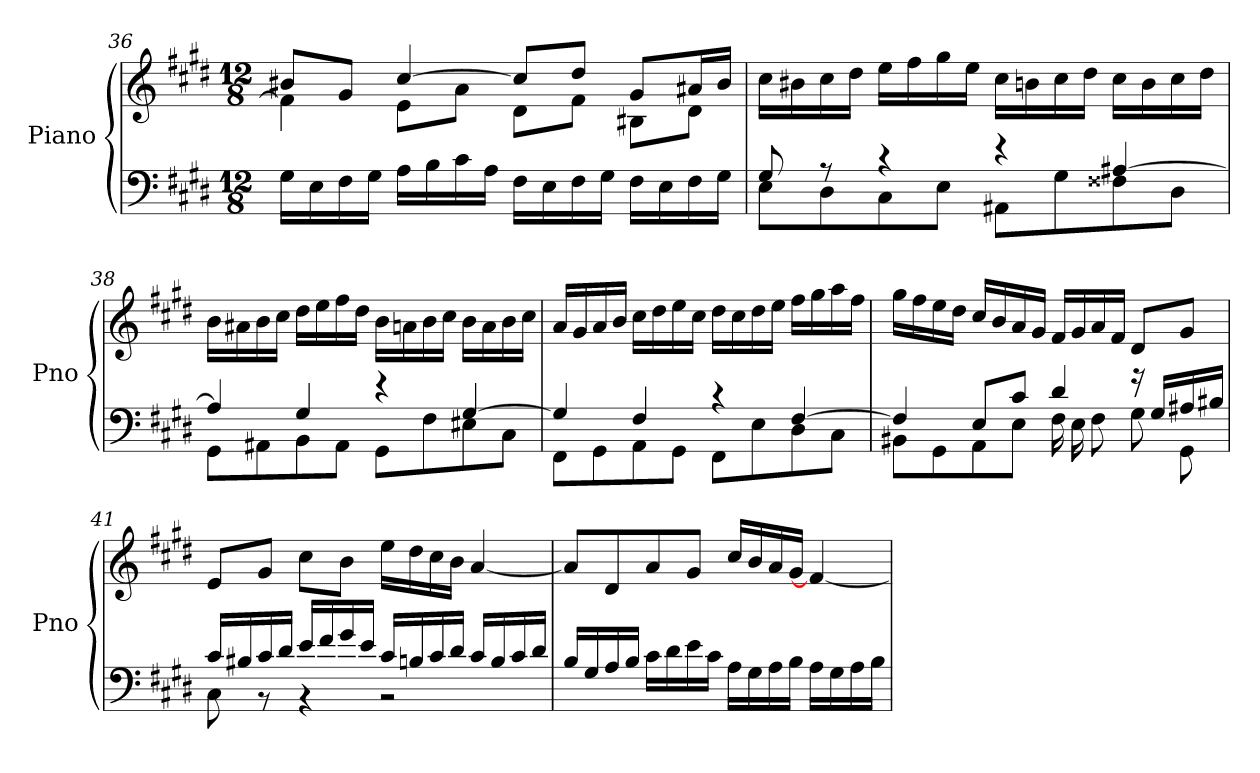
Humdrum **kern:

**kern	**kern
*part1	*part1
*staff2	*staff1
*I"Piano	*
*I'Pno	*
*clefF4	*clefG2
*k[f#c#g#d#]	*k[f#c#g#d#]
*E:	*E:
*M12/8	*M12/8
=36	=36
*	*^
16G#LL	8b#XL	4f#\]
16E	.	.
16F#	8g#J	.
16G#JJ	.	.
16ALL	[4cc#/	8e\L
16B	.	.
16c#	.	8a\J
16AJJ	.	.
16F#LL	8cc#/L]	8d#L
16E	.	.
16F#	8dd#/J	8f#J
16G#JJ	.	.
16F#LL	8g#L	8B#XL
16E	.	.
16F#	16a#XL	8d#J
16G#JJ	16b#JJ	.
!!LO:LB:g=z	!!
=37	=37	=37
*^	*	*
8G#/	8E\L	4ryy	16cc#LL
.	.	.	16b#X
8r	8D#\	.	16cc#
.	.	.	16dd#JJ
4r	8C#\	4ryy	16eeLL
.	.	.	16ff#
.	8E\J	.	16gg#
.	.	.	16eeJJ
4r	8AA#XL	4ryy	16cc#LL
.	.	.	16bn
.	8G#	.	16cc#
.	.	.	16dd#JJ
[4A#X/	8F##X\	4ryy	16cc#LL
.	.	.	16b
.	8D#J	.	16cc#
.	.	.	16dd#JJ
=38	=38	=38	=38
4A#/]	8GG#L	4ryy	16b\LL
.	.	.	16a#X\
.	8AA#X	.	16b\
.	.	.	16cc#\JJ
4G#/	8BB	4ryy	16dd#LL
.	.	.	16ee
.	8AA#J	.	16ff#
.	.	.	16dd#JJ
4r	8GG#L	4ryy	16b\LL
.	.	.	16an\
.	8F#	.	16b\
.	.	.	16cc#\JJ
[4G#/	8E#X	4ryy	16b\LL
.	.	.	16a\
.	8C#J	.	16b\
.	.	.	16cc#\JJ
!!LO:LB:g=z	!!
=39	=39	=39	=39
4G#/]	8FF#\L	16aLL	1ryy
.	.	16g#	.
.	8GG#\	16a	.
.	.	16bJJ	.
4F#/	8AA\	16cc#\LL	.
.	.	16dd#\	.
.	8GG#\J	16ee\	.
.	.	16cc#\JJ	.
4r	8FF#L	16dd#\LL	.
.	.	16cc#\	.
.	8E	16dd#\	.
.	.	16ee\JJ	.
[4F#/	8D#	16ff#\LL	.
.	.	16gg#\	.
.	8C#J	16aa\	.
.	.	16ff#\JJ	.
=40	=40	=40	=40
4F#/]	8BB#X\L	16gg#\LL	1ryy
.	.	16ff#\	.
.	8GG#\	16ee\	.
.	.	16dd#\JJ	.
8EL	8AA\	16cc#LL	.
.	.	16b	.
8c#J	8E\J	16a	.
.	.	16g#JJ	.
4d#/	16F#\LL	16f#LL	.
.	16E\	16g#	.
.	8F#\J	16a	.
.	.	16f#JJ	.
16r	8G#L	8d#L	.
16G#\LL	.	.	.
16A#X/	8GG#J	8g#J	.
16B#X/JJ	.	.	.
=41	=41	=41	=41
16c#/LL	8C#\	8eL	1ryy
16B#X/	.	.	.
16c#/	8r	8g#J	.
16d#/JJ	.	.	.
16e/LL	4r	8cc#L	.
16f#/	.	.	.
16g#/	.	8bJ	.
16e/JJ	.	.	.
16c#LL	2r	16eeLL	.
16Bn	.	16dd#	.
16c#	.	16cc#	.
16d#JJ	.	16bJJ	.
16c#LL	.	[4a/	.
16B	.	.	.
16c#	.	.	.
16d#JJ	.	.	.
*	*	*v	*v
!!LO:LB:g=z
=42	=42	=42
16B/LL	1ryy	8aL]
16G#/	.	.
16A/	.	8d#
16B/JJ	.	.
16c#LL	.	8a
16d#	.	.
16e	.	8g#J
16c#JJ	.	.
16ALL	.	16cc#LL
16G#	.	16b
16A	.	16a
16BJJ	.	16g#JJ
16ALL	.	4f#/_
16G#	.	.
16A	.	.
16BJJ	.	.
*v	*v	*
=	=
*-	*-
